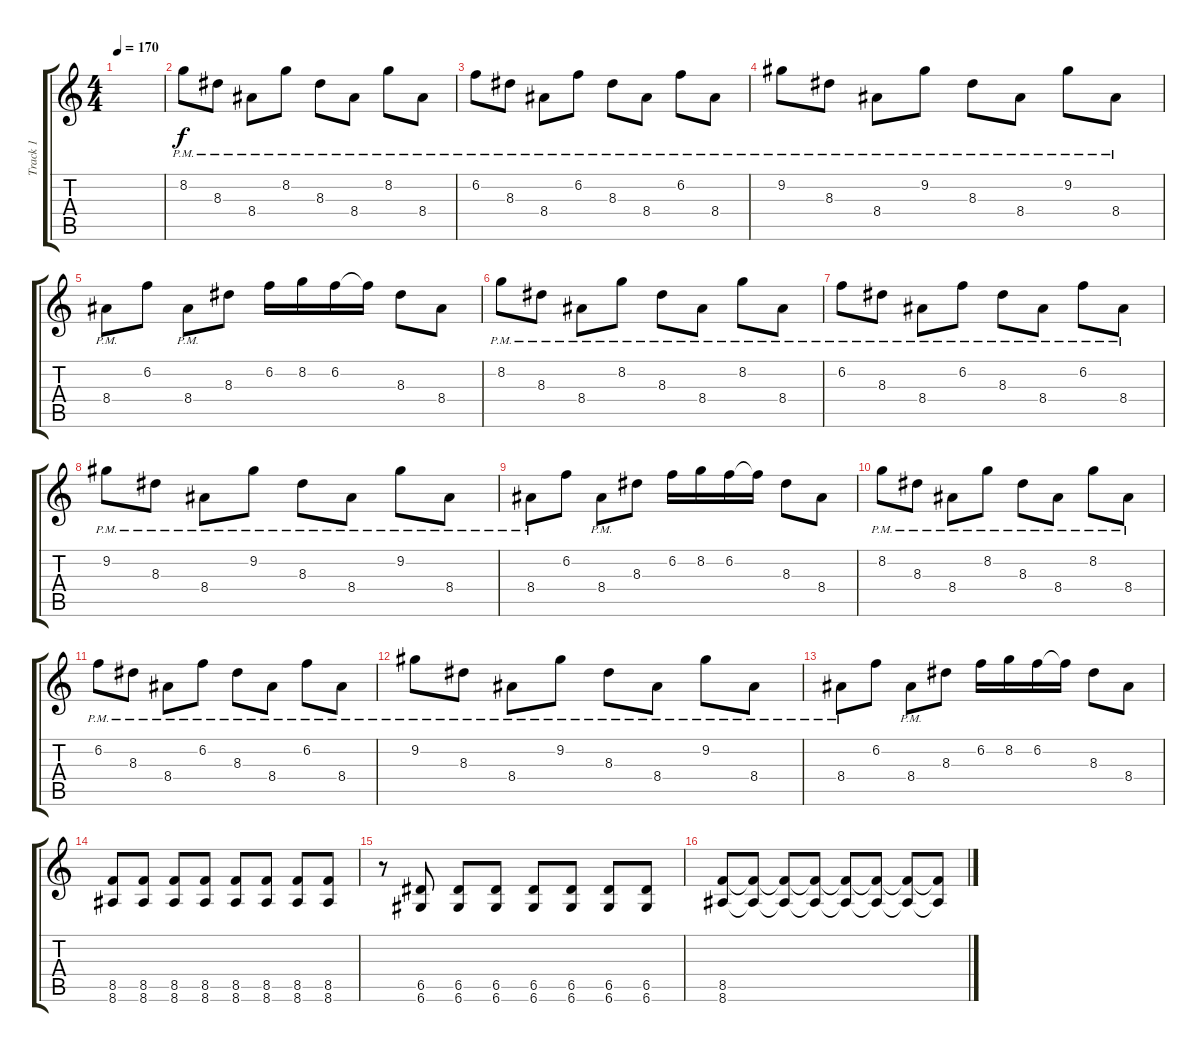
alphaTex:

\track ("Track 1" "Track 1") {instrument distortionguitar}
\staff {score tabs}
\tuning (E4 B3 G3 D3 A2 D2) {hide}
\ts (4 4)
\tempo 170
\clef g2
\ks c
|
8.2{pm}.8 8.3{pm}.8 8.4{pm}.8 8.2{pm}.8 8.3{pm}.8 8.4{pm}.8 8.2{pm}.8 8.4{pm}.8 |
6.2{pm}.8 8.3{pm}.8 8.4{pm}.8 6.2{pm}.8 8.3{pm}.8 8.4{pm}.8 6.2{pm}.8 8.4{pm}.8 |
9.2{pm}.8 8.3{pm}.8 8.4{pm}.8 9.2{pm}.8 8.3{pm}.8 8.4{pm}.8 9.2{pm}.8 8.4{pm}.8 |
8.4{pm}.8 6.2.8 8.4{pm}.8 8.3.8 6.2.16 8.2.16 6.2.16 6.2{t}.16 8.3.8 8.4.8 |
8.2{pm}.8 8.3{pm}.8 8.4{pm}.8 8.2{pm}.8 8.3{pm}.8 8.4{pm}.8 8.2{pm}.8 8.4{pm}.8 |
6.2{pm}.8 8.3{pm}.8 8.4{pm}.8 6.2{pm}.8 8.3{pm}.8 8.4{pm}.8 6.2{pm}.8 8.4{pm}.8 |
9.2{pm}.8 8.3{pm}.8 8.4{pm}.8 9.2{pm}.8 8.3{pm}.8 8.4{pm}.8 9.2{pm}.8 8.4{pm}.8 |
8.4{pm}.8 6.2.8 8.4{pm}.8 8.3.8 6.2.16 8.2.16 6.2.16 6.2{t}.16 8.3.8 8.4.8 |
8.2{pm}.8 8.3{pm}.8 8.4{pm}.8 8.2{pm}.8 8.3{pm}.8 8.4{pm}.8 8.2{pm}.8 8.4{pm}.8 |
6.2{pm}.8 8.3{pm}.8 8.4{pm}.8 6.2{pm}.8 8.3{pm}.8 8.4{pm}.8 6.2{pm}.8 8.4{pm}.8 |
9.2{pm}.8 8.3{pm}.8 8.4{pm}.8 9.2{pm}.8 8.3{pm}.8 8.4{pm}.8 9.2{pm}.8 8.4{pm}.8 |
8.4{pm}.8 6.2.8 8.4{pm}.8 8.3.8 6.2.16 8.2.16 6.2.16 6.2{t}.16 8.3.8 8.4.8 |
(8.5 8.6).8 (8.5 8.6).8 (8.5 8.6).8 (8.5 8.6).8 (8.5 8.6).8 (8.5 8.6).8 (8.5 8.6).8 (8.5 8.6).8 |
r.8 (6.5 6.6).8 (6.5 6.6).8 (6.5 6.6).8 (6.5 6.6).8 (6.5 6.6).8 (6.5 6.6).8 (6.5 6.6).8 |
(8.5 8.6).8 (8.5{t} 8.6{t}).8 (8.5{t} 8.6{t}).8 (8.5{t} 8.6{t}).8 (8.5{t} 8.6{t}).8 (8.5{t} 8.6{t}).8 (8.5{t} 8.6{t}).8 (8.5{t} 8.6{t}).8
